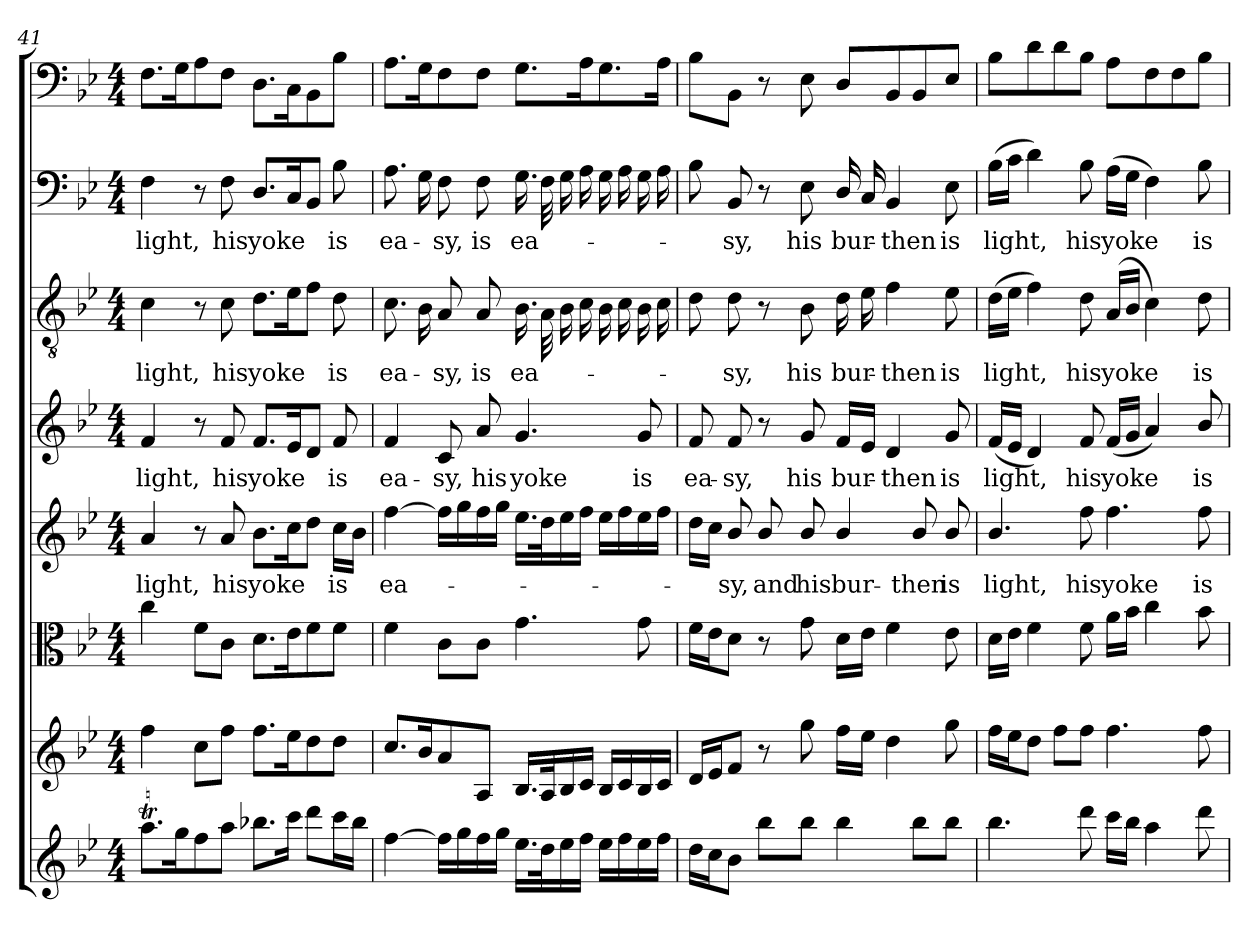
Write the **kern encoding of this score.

**kern	**kern	**kern	**kern	**text	**kern	**text	**kern	**text	**kern	**text	**kern
*part8	*part7	*part6	*part5	*part5	*part4	*part4	*part3	*part3	*part2	*part2	*part1
*staff8	*staff7	*staff6	*staff5	*staff5	*staff4	*staff4	*staff3	*staff3	*staff2	*staff2	*staff1
*clefG2	*clefG2	*clefC3	*clefG2	*	*clefG2	*	*clefGv2	*	*clefF4	*	*clefF4
*k[b-e-]	*k[b-e-]	*k[b-e-]	*k[b-e-]	*	*k[b-e-]	*	*k[b-e-]	*	*k[b-e-]	*	*k[b-e-]
*B-:	*B-:	*B-:	*B-:	*	*B-:	*	*B-:	*	*B-:	*	*B-:
*M4/4	*M4/4	*M4/4	*M4/4	*	*M4/4	*	*M4/4	*	*M4/4	*	*M4/4
=41	=41	=41	=41	=41	=41	=41	=41	=41	=41	=41	=41
8.aaT\L	4ff\	4cc\	4a/	light,	4f/	light,	4c\	light,	4F\	light,	8.F\L
16gg\K	.	.	.	.	.	.	.	.	.	.	16G\K
8ff\	8cc\L	8f\L	8r	.	8r	.	8r	.	8r	.	8A\
8aa\J	8ff\J	8c\J	8a/	his	8f/	his	8c\	his	8F\	his	8F\J
8.bb-X\L	8.ff\L	8.d\L	8.b-\L	yoke	8.f/L	yoke	8.d\L	yoke	8.D/L	yoke	8.D\L
16ccc\Jk	16ee-\K	16e-\K	16cc\K	.	16e-/K	.	16e-\K	.	16C/K	.	16C\K
8ddd\L	8dd\	8f\	8dd\J	.	8d/J	.	8f\J	.	8BB-/J	.	8BB-\
16ccc\L	8dd\J	8f\J	16cc\LL	is	8f/	is	8d\	is	8B-\	is	8B-\J
16bb-\JJ	.	.	16b-\JJ	.	.	.	.	.	.	.	.
=42	=42	=42	=42	=42	=42	=42	=42	=42	=42	=42	=42
[4ff\	8.cc/L	4f\	[4ff\	ea-	4f/	ea-	8.c\	ea-	8.A\	ea-	8.A\L
.	16b-/K	.	.	.	.	.	16B-\	.	16G\	.	16G\K
16ff\LL]	8a/	8c\L	16ff\LL]	.	8c/	-sy,	8A/	-sy,	8F\	-sy,	8F\
16gg\	.	.	16gg\	.	.	.	.	.	.	.	.
16ff\	8A/J	8c\J	16ff\	.	8a/	his	8A/	is	8F\	is	8F\J
16gg\JJ	.	.	16gg\JJ	.	.	.	.	.	.	.	.
16.ee-\LL	16.B-/LL	4.g\	16.ee-\LL	.	4.g/	yoke	16.B-\	ea-	16.G\	ea-	8.G\L
32dd\K	32A/K	.	32dd\K	.	.	.	32A\	.	32F\	.	.
16ee-\	16B-/	.	16ee-\	.	.	.	16B-\	.	16G\	.	.
16ff\JJ	16c/JJ	.	16ff\JJ	.	.	.	16c\	.	16A\	.	16A\K
16ee-\LL	16B-/LL	.	16ee-\LL	.	.	.	16B-\	.	16G\	.	8.G\
16ff\	16c/	.	16ff\	.	.	.	16c\	.	16A\	.	.
16ee-\	16B-/	8g\	16ee-\	.	8g/	is	16B-\	.	16G\	.	.
16ff\JJ	16c/JJ	.	16ff\JJ	.	.	.	16c\	.	16A\	.	16A\Jk
=43	=43	=43	=43	=43	=43	=43	=43	=43	=43	=43	=43
16dd\LL	16d/LL	16f\LL	16dd\LL	.	8f/	ea-	8d\	.	8B-\	.	8B-\L
16cc\J	16e-/J	16e-\J	16cc\JJ	.	.	.	.	.	.	.	.
8b-\J	8f/J	8d\J	8b-/	-sy,	8f/	-sy,	8d\	-sy,	8BB-/	-sy,	8BB-\J
8bb-\L	8r	8r	8b-/	and	8r	.	8r	.	8r	.	8r
8bb-\J	8gg\	8g\	8b-/	his	8g/	his	8B-\	his	8E-\	his	8E-\
4bb-\	16ff\LL	16d\LL	4b-/	bur-	16f/LL	bur-	16d\	bur-	16D/	bur-	8D/L
.	16ee-\JJ	16e-\JJ	.	.	16e-/JJ	.	16e-\	.	16C/	.	.
.	4dd\	4f\	.	.	4d/	-then	4f\	-then	4BB-/	-then	8BB-/
8bb-\L	.	.	8b-/	-then	.	.	.	.	.	.	8BB-/
8bb-\J	8gg\	8e-\	8b-/	is	8g/	is	8e-\	is	8E-\	is	8E-/J
=44	=44	=44	=44	=44	=44	=44	=44	=44	=44	=44	=44
4.bb-\	16ff\LL	16d\LL	4.b-/	light,	(16f/LL	light,	(16d\LL	light,	(16B-\LL	light,	8B-\L
.	16ee-\J	16e-\JJ	.	.	16e-/JJ	.	16e-\JJ	.	16c\JJ	.	.
.	8dd\J	4f\	.	.	4d/)	.	4f\)	.	4d\)	.	8d\
.	8ff\L	.	.	.	.	.	.	.	.	.	8d\
8ddd\	8ff\J	8f\	8ff\	his	8f/	his	8d\	his	8B-\	his	8B-\J
16ccc\LL	4.ff\	16a\LL	4.ff\	yoke	(16f/LL	yoke	(16A/LL	yoke	(16A\LL	yoke	8A\L
16bb-\JJ	.	16b-\JJ	.	.	16g/JJ	.	16B-/JJ	.	16G\JJ	.	.
4aa\	.	4cc\	.	.	4a/)	.	4c\)	.	4F\)	.	8F\
.	.	.	.	.	.	.	.	.	.	.	8F\
8ddd\	8ff\	8b-\	8ff\	is	8b-/	is	8d\	is	8B-\	is	8B-\J
=	=	=	=	=	=	=	=	=	=	=	=
*-	*-	*-	*-	*-	*-	*-	*-	*-	*-	*-	*-
